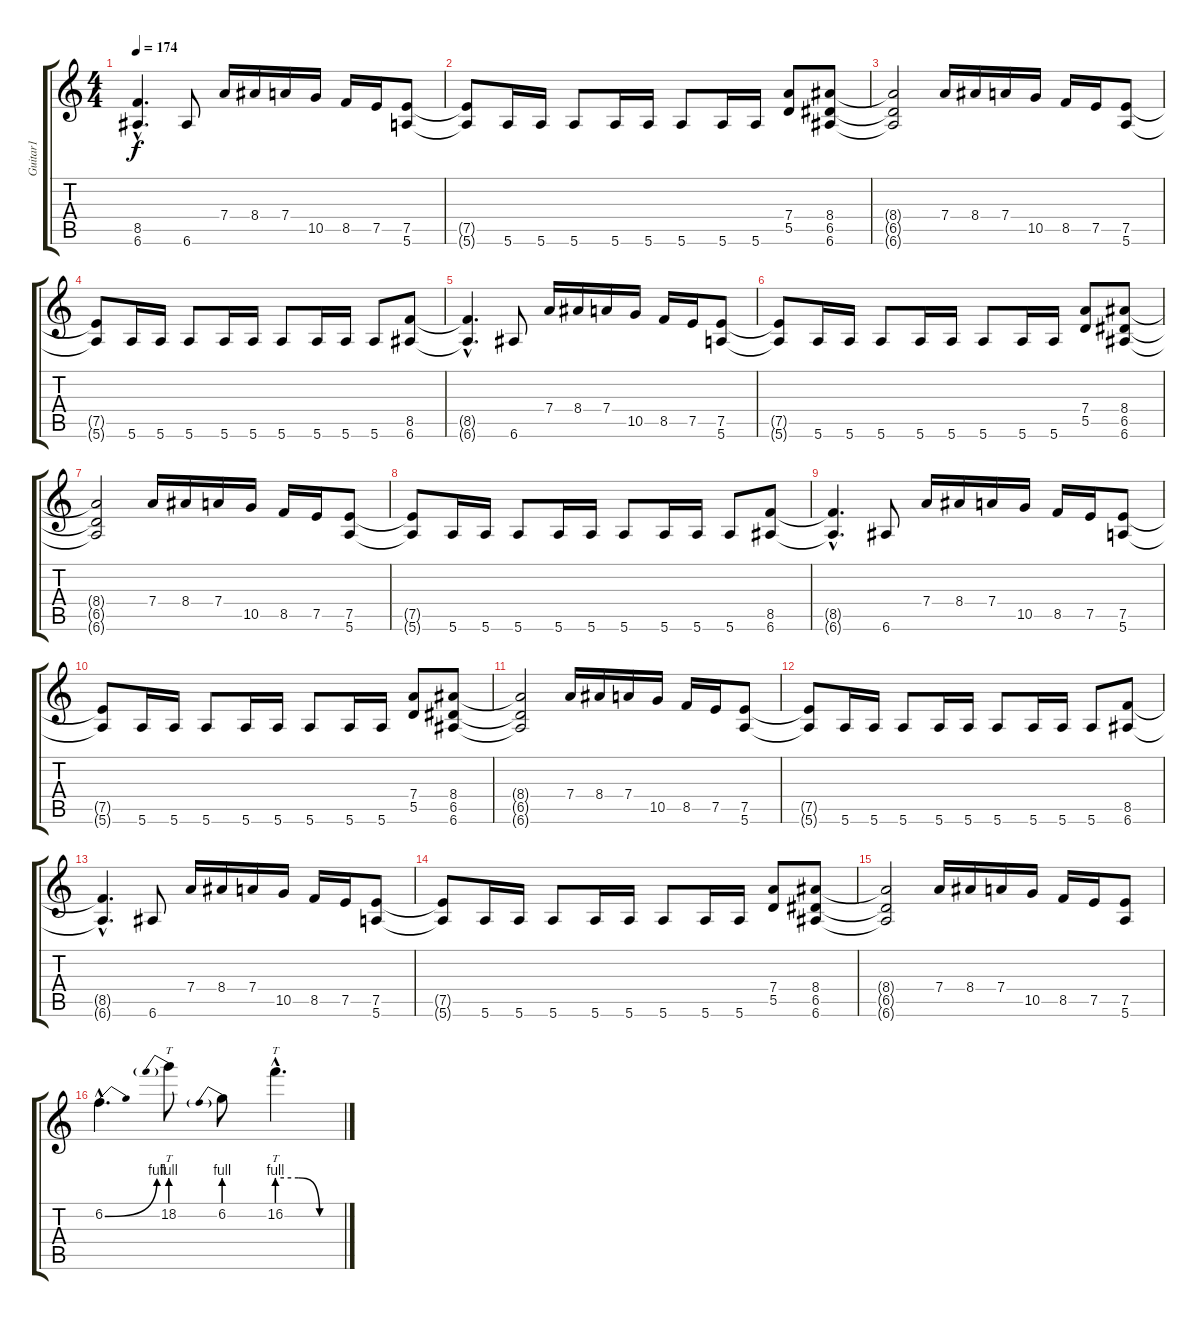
\track ("Guitar1" "Guitar1") {instrument distortionguitar}
\staff {score tabs}
\tuning (E4 B3 G3 D3 A2 E2) {hide}
\ts (4 4)
\tempo 174
\clef g2
\ks c
(8.5{hac t} 6.6{hac t}).4{d dy f} 6.6.8 7.4.16 8.4.16 7.4.16 10.5.16 8.5.16 7.5.16 (7.5 5.6).8 |
(7.5{t} 5.6{t}).8 5.6.16 5.6.16 5.6.8 5.6.16 5.6.16 5.6.8 5.6.16 5.6.16 (7.4 5.5).8 (8.4 6.5 6.6).8 |
(8.4{t} 6.5{t} 6.6{t}).2 7.4.16 8.4.16 7.4.16 10.5.16 8.5.16 7.5.16 (7.5 5.6).8 |
(7.5{t} 5.6{t}).8 5.6.16 5.6.16 5.6.8 5.6.16 5.6.16 5.6.8 5.6.16 5.6.16 5.6.8 (8.5 6.6).8 |
(8.5{hac t} 6.6{hac t}).4{d} 6.6.8 7.4.16 8.4.16 7.4.16 10.5.16 8.5.16 7.5.16 (7.5 5.6).8 |
(7.5{t} 5.6{t}).8 5.6.16 5.6.16 5.6.8 5.6.16 5.6.16 5.6.8 5.6.16 5.6.16 (7.4 5.5).8 (8.4 6.5 6.6).8 |
(8.4{t} 6.5{t} 6.6{t}).2 7.4.16 8.4.16 7.4.16 10.5.16 8.5.16 7.5.16 (7.5 5.6).8 |
(7.5{t} 5.6{t}).8 5.6.16 5.6.16 5.6.8 5.6.16 5.6.16 5.6.8 5.6.16 5.6.16 5.6.8 (8.5 6.6).8 |
(8.5{hac t} 6.6{hac t}).4{d} 6.6.8 7.4.16 8.4.16 7.4.16 10.5.16 8.5.16 7.5.16 (7.5 5.6).8 |
(7.5{t} 5.6{t}).8 5.6.16 5.6.16 5.6.8 5.6.16 5.6.16 5.6.8 5.6.16 5.6.16 (7.4 5.5).8 (8.4 6.5 6.6).8 |
(8.4{t} 6.5{t} 6.6{t}).2 7.4.16 8.4.16 7.4.16 10.5.16 8.5.16 7.5.16 (7.5 5.6).8 |
(7.5{t} 5.6{t}).8 5.6.16 5.6.16 5.6.8 5.6.16 5.6.16 5.6.8 5.6.16 5.6.16 5.6.8 (8.5 6.6).8 |
(8.5{hac t} 6.6{hac t}).4{d} 6.6.8 7.4.16 8.4.16 7.4.16 10.5.16 8.5.16 7.5.16 (7.5 5.6).8 |
(7.5{t} 5.6{t}).8 5.6.16 5.6.16 5.6.8 5.6.16 5.6.16 5.6.8 5.6.16 5.6.16 (7.4 5.5).8 (8.4 6.5 6.6).8 |
(8.4{t} 6.5{t} 6.6{t}).2 7.4.16 8.4.16 7.4.16 10.5.16 8.5.16 7.5.16 (7.5 5.6).8 |
6.2{be (bend 0 0 60 4) hac}.4{d} 18.2{be (prebend 0 4 60 4)}.8{tt} 6.2{be (prebend 0 4 60 4)}.8 16.2{be (custom 0 4 20 4 40 0 60 0) hac}.4{tt d}
